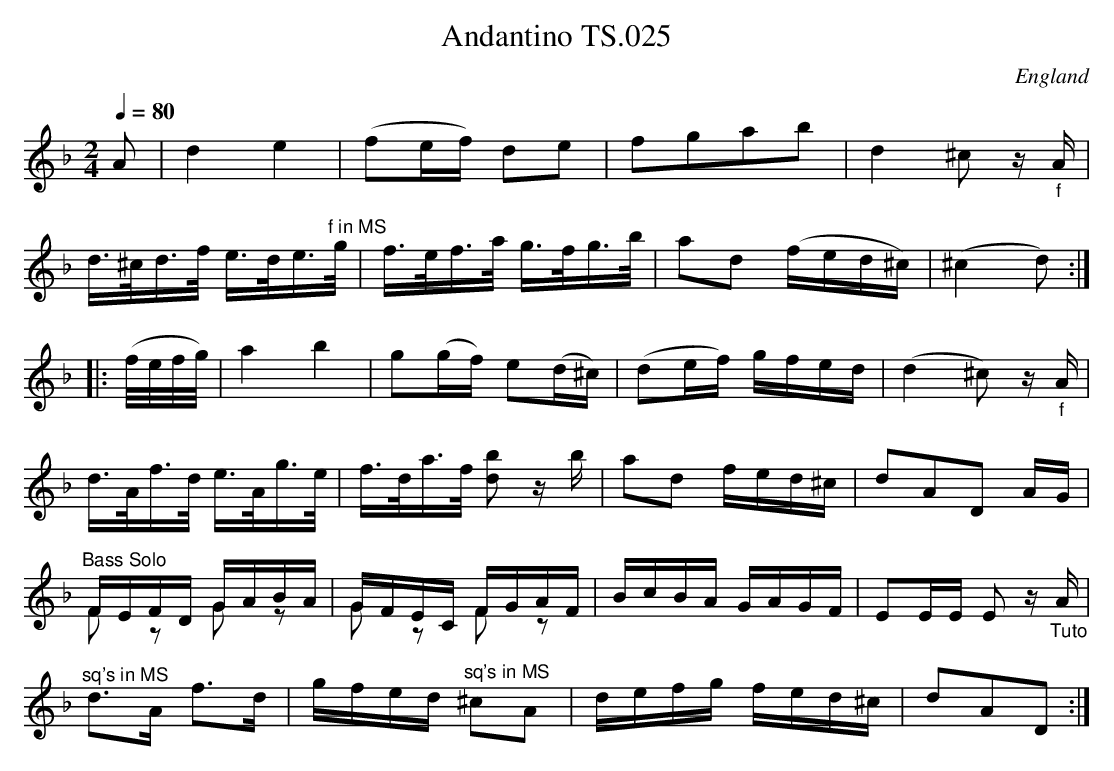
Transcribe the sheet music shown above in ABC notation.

X:1
T:Andantino TS.025
M:2/4
L:1/16
Q:1/4=80
O:England
notC:Prefixed as 'No.13' in MS
K:F major
A2|d4e4|(f2ef) d2e2|f2g2a2b2|d4^c2z "_f" A|!
d>^cd>f e>de>"^f in MS"g|f>ef>a g>fg>b|a2d2 (fed^c)|(^c4d2):|!
|:(f/e/f/g/)|a4b4|g2(gf) e2(d^c)|(d2ef) gfed|(d4^c2) z "_f"A|!
d>Af>d e>Ag>e|f>da>f [b2d2] z b|a2d2 fed^c|d2A2D2 AG|!
"Bass Solo"FEFD GABA &F2z2 G2z2|GFEC FGAF &G2z2 F2z2|BcBA GAGF|E2EE E2z "_Tuto"A|!
"^sq's in MS"d3A f3d|gfed "^sq's in MS"^c2A2|defg fed^c|d2A2D2:|]
